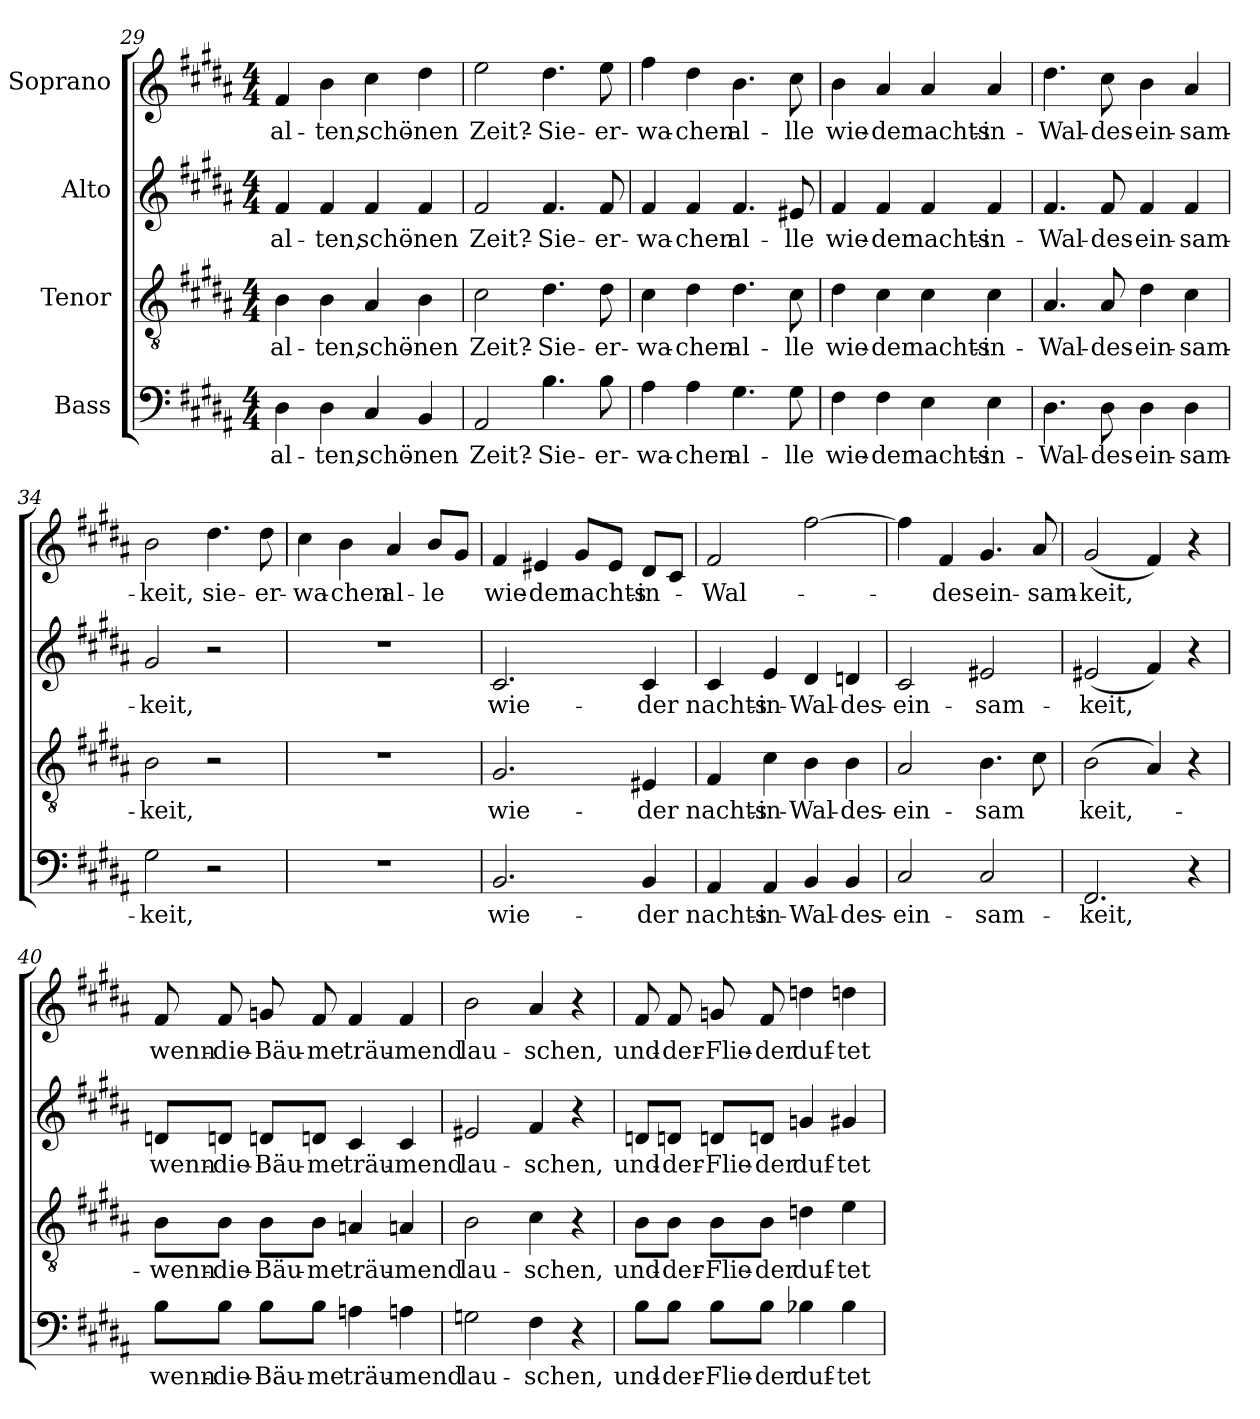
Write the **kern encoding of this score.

**kern	**text	**kern	**text	**kern	**text	**kern	**text
*part4	*part4	*part3	*part3	*part2	*part2	*part1	*part1
*staff4	*staff4	*staff3	*staff3	*staff2	*staff2	*staff1	*staff1
*I"Bass	*	*I"Tenor	*	*I"Alto	*	*I"Soprano	*
*clefF4	*	*clefGv2	*	*clefG2	*	*clefG2	*
*k[f#c#g#d#a#]	*	*k[f#c#g#d#a#]	*	*k[f#c#g#d#a#]	*	*k[f#c#g#d#a#]	*
*B:	*	*B:	*	*B:	*	*B:	*
*M4/4	*	*M4/4	*	*M4/4	*	*M4/4	*
=29	=29	=29	=29	=29	=29	=29	=29
4D#\	al-	4B\	al-	4f#/	al-	4f#/	al-
4D#\	-ten,	4B\	-ten,	4f#/	-ten,	4b\	-ten,
4C#/	schö-	4A#/	schö-	4f#/	schö-	4cc#\	schö-
4BB/	-nen	4B\	-nen	4f#/	-nen	4dd#\	-nen
=30	=30	=30	=30	=30	=30	=30	=30
2AA#/	Zeit?-	2c#\	Zeit?-	2f#/	Zeit?-	2ee\	Zeit?-
4.B\	Sie-	4.d#\	Sie-	4.f#/	Sie-	4.dd#\	Sie-
8B\	er-	8d#\	er-	8f#/	er-	8ee\	er-
=31	=31	=31	=31	=31	=31	=31	=31
4A#\	-wa-	4c#\	-wa-	4f#/	-wa-	4ff#\	-wa-
4A#\	-chen	4d#\	-chen	4f#/	-chen	4dd#\	-chen
4.G#\	al-	4.d#\	al-	4.f#/	al-	4.b\	al-
8G#\	-lle	8c#\	-lle	8e#X/	-lle	8cc#\	-lle
=32	=32	=32	=32	=32	=32	=32	=32
4F#\	wie-	4d#\	wie-	4f#/	wie-	4b\	wie-
4F#\	-der	4c#\	-der	4f#/	-der	4a#/	-der
4E\	nachts-	4c#\	nachts-	4f#/	nachts-	4a#/	nachts-
4E\	in-	4c#\	in-	4f#/	in-	4a#/	in-
!!LO:LB:g=z
=33	=33	=33	=33	=33	=33	=33	=33
4.D#\	Wal-	4.A#/	Wal-	4.f#/	Wal-	4.dd#\	Wal-
8D#\	-des-	8A#/	-des-	8f#/	-des-	8cc#\	-des-
4D#\	-ein-	4d#\	-ein-	4f#/	-ein-	4b\	-ein-
4D#\	-sam-	4c#\	-sam-	4f#/	-sam-	4a#/	-sam-
=34	=34	=34	=34	=34	=34	=34	=34
2G#\	-keit,	2B\	-keit,	2g#/	-keit,	2b\	-keit,
2r	.	2r	.	2r	.	4.dd#\	sie-
.	.	.	.	.	.	8dd#\	er-
=35	=35	=35	=35	=35	=35	=35	=35
1r	.	1r	.	1r	.	4cc#\	-wa-
.	.	.	.	.	.	4b\	-chen
.	.	.	.	.	.	4a#/	al-
.	.	.	.	.	.	8b/L	-le
.	.	.	.	.	.	8g#/J	.
=36	=36	=36	=36	=36	=36	=36	=36
2.BB/	wie-	2.G#/	wie-	2.c#/	wie-	4f#/	wie-
.	.	.	.	.	.	4e#X/	-der
.	.	.	.	.	.	8g#/L	nachts-
.	.	.	.	.	.	8e#/J	.
4BB/	-der	4E#X/	-der	4c#/	-der	8d#/L	in-
.	.	.	.	.	.	8c#/J	.
=37	=37	=37	=37	=37	=37	=37	=37
4AA#/	nachts-	4F#/	nachts-	4c#/	nachts-	2f#/	Wal-
4AA#/	in-	4c#\	in-	4e/	in-	.	.
4BB/	Wal-	4B\	Wal-	4d#/	Wal-	[2ff#\	.
4BB/	-des-	4B\	-des-	4dn/	-des-	.	.
=38	=38	=38	=38	=38	=38	=38	=38
2C#/	-ein-	2A#/	-ein-	2c#/	-ein-	4ff#\]	.
.	.	.	.	.	.	4f#/	des-
2C#/	-sam-	4.B\	-sam	2e#X/	-sam-	4.g#/	-ein-
.	.	8c#\	.	.	.	8a#/	-sam-
!!LO:PB:g=z
=39	=39	=39	=39	=39	=39	=39	=39
2.FF#/	-keit,	(2B\	keit,-	(2e#X/	-keit,	(2g#/	-keit,
.	.	4A#/)	.	4f#/)	.	4f#/)	.
4r	.	4r	.	4r	.	4r	.
=40	=40	=40	=40	=40	=40	=40	=40
8B\L	wenn-	8B\L	wenn-	8dn/L	wenn-	8f#/	wenn-
8B\J	die-	8B\J	die-	8dn/J	die-	8f#/	die-
8B\L	Bäu-	8B\L	Bäu-	8dn/L	Bäu-	8gn/	Bäu-
8B\J	-me	8B\J	-me	8dn/J	-me	8f#/	-me
4An\	träu-	4An/	träu-	4c#/	träu-	4f#/	träu-
4An\	-mend	4An/	-mend	4c#/	-mend	4f#/	-mend
=41	=41	=41	=41	=41	=41	=41	=41
2Gn\	lau-	2B\	lau-	2e#X/	lau-	2b\	lau-
4F#\	-schen,	4c#\	-schen,	4f#/	-schen,	4a#/	-schen,
4r	.	4r	.	4r	.	4r	.
=42	=42	=42	=42	=42	=42	=42	=42
8B\L	und-	8B\L	und-	8dn/L	und-	8f#/	und-
8B\J	der-	8B\J	der-	8dn/J	der-	8f#/	der-
8B\L	Flie-	8B\L	Flie-	8dn/L	Flie-	8gn/	Flie-
8B\J	-der	8B\J	-der	8dn/J	-der	8f#/	-der
4B-X\	duf-	4dn\	duf-	4gn/	duf-	4ddn\	duf-
4B-\	-tet	4e\	-tet	4g#X/	-tet	4ddn\	-tet
=	=	=	=	=	=	=	=
*-	*-	*-	*-	*-	*-	*-	*-
